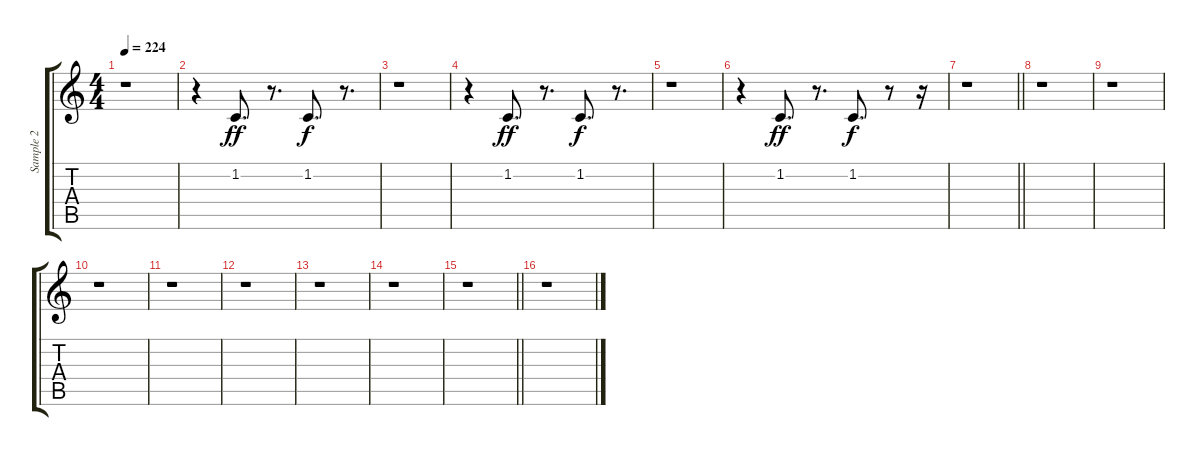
\track ("Sample 2" "Sample 2") {instrument lead1square}
\staff {score tabs}
\tuning (E4 B3 G3 D3 A2 E2) {hide}
\ts (4 4)
\tempo 224
\clef g2
\ks c
r.1{dy f} |
r.4 1.2.8{d dy ff} r.8{d} 1.2.8{d dy f} r.8{d} |
r.1 |
r.4 1.2.8{d dy ff} r.8{d} 1.2.8{d dy f} r.8{d} |
r.1 |
r.4 1.2.8{d dy ff} r.8{d} 1.2.8{d dy f} r.8 r.16 |
\barLineRight lightlight
r.1 |
\section ("" " ")
r.1 |
r.1 |
r.1 |
r.1 |
r.1 |
r.1 |
r.1 |
\barLineRight lightlight
r.1 |
r.1
